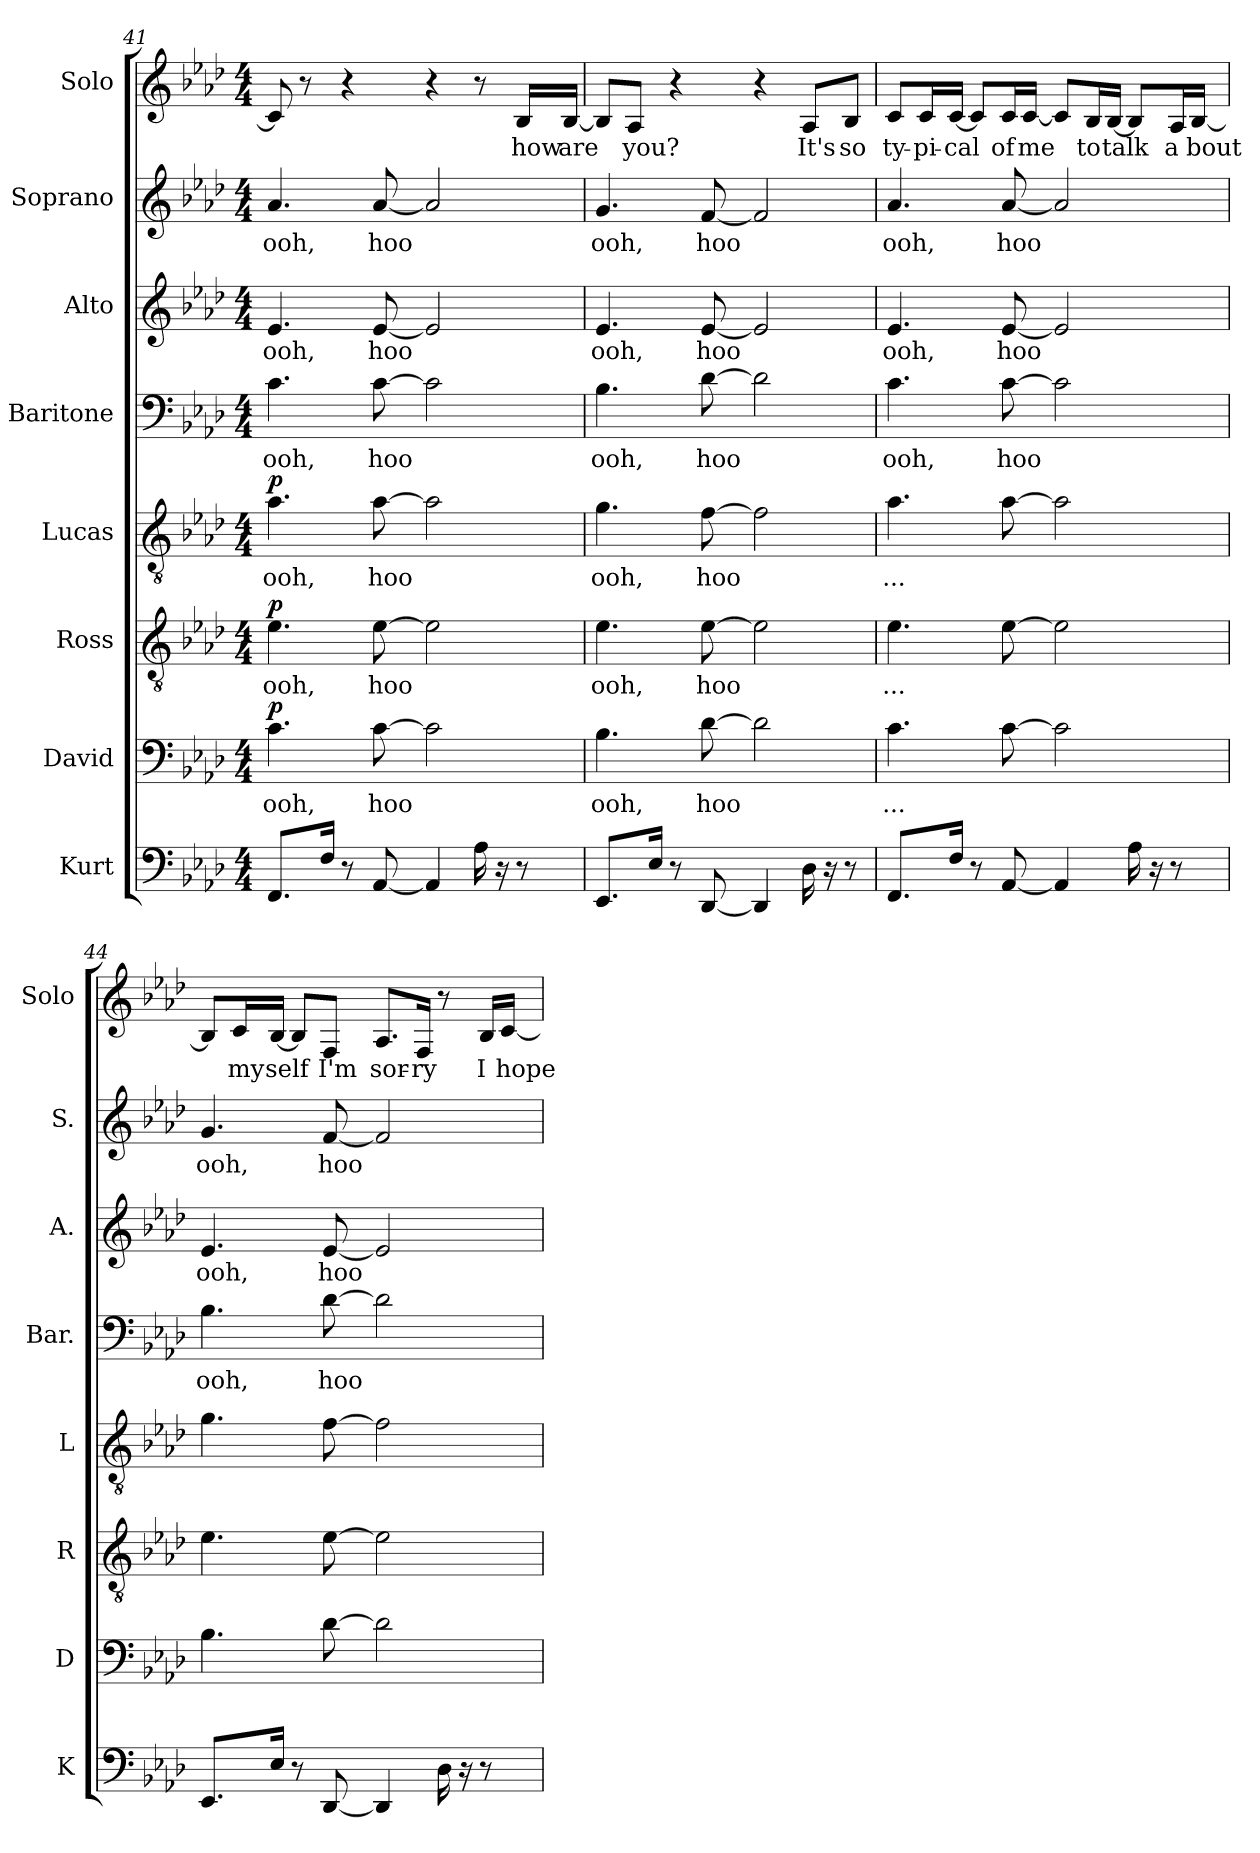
**kern	**kern	**text	**dynam	**kern	**text	**dynam	**kern	**text	**dynam	**kern	**text	**kern	**text	**kern	**text	**kern	**text
*part8	*part7	*part7	*part7	*part6	*part6	*part6	*part5	*part5	*part5	*part4	*part4	*part3	*part3	*part2	*part2	*part1	*part1
*staff8	*staff7	*staff7	*staff7	*staff6	*staff6	*staff6	*staff5	*staff5	*staff5	*staff4	*staff4	*staff3	*staff3	*staff2	*staff2	*staff1	*staff1
*I"Kurt	*I"David	*	*	*I"Ross	*	*	*I"Lucas	*	*	*I"Baritone	*	*I"Alto	*	*I"Soprano	*	*I"Solo	*
*I'K	*I'D	*	*	*I'R	*	*	*I'L	*	*	*I'Bar.	*	*I'A.	*	*I'S.	*	*I'Solo	*
*clefF4	*clefF4	*	*	*clefGv2	*	*	*clefGv2	*	*	*clefF4	*	*clefG2	*	*clefG2	*	*clefG2	*
*k[b-e-a-d-]	*k[b-e-a-d-]	*	*	*k[b-e-a-d-]	*	*	*k[b-e-a-d-]	*	*	*k[b-e-a-d-]	*	*k[b-e-a-d-]	*	*k[b-e-a-d-]	*	*k[b-e-a-d-]	*
*M4/4	*M4/4	*	*	*M4/4	*	*	*M4/4	*	*	*M4/4	*	*M4/4	*	*M4/4	*	*M4/4	*
=41	=41	=41	=41	=41	=41	=41	=41	=41	=41	=41	=41	=41	=41	=41	=41	=41	=41
!	!	!	!LO:DY:b	!	!	!LO:DY:b	!	!	!LO:DY:b	!	!	!	!	!	!	!	!
8.FF/L	4.c\	ooh,	p	4.e-\	ooh,	p	4.a-\	ooh,	p	4.c\	ooh,	4.e-/	ooh,	4.a-/	ooh,	8c/]	.
.	.	.	.	.	.	.	.	.	.	.	.	.	.	.	.	8r	.
16F/Jk	.	.	.	.	.	.	.	.	.	.	.	.	.	.	.	.	.
8r	.	.	.	.	.	.	.	.	.	.	.	.	.	.	.	4r	.
[8AA-/	[8c\	hoo	.	[8e-\	hoo	.	[8a-\	hoo	.	[8c\	hoo	[8e-/	hoo	[8a-/	hoo	.	.
4AA-/]	2c\]	.	.	2e-\]	.	.	2a-\]	.	.	2c\]	.	2e-/]	.	2a-/]	.	4r	.
16A-\	.	.	.	.	.	.	.	.	.	.	.	.	.	.	.	8r	.
16r	.	.	.	.	.	.	.	.	.	.	.	.	.	.	.	.	.
8r	.	.	.	.	.	.	.	.	.	.	.	.	.	.	.	16B-/LL	how
.	.	.	.	.	.	.	.	.	.	.	.	.	.	.	.	[16B-/JJ	are
!!LO:PB:g=z
=42	=42	=42	=42	=42	=42	=42	=42	=42	=42	=42	=42	=42	=42	=42	=42	=42	=42
8.EE-/L	4.B-\	ooh,	.	4.e-\	ooh,	.	4.g\	ooh,	.	4.B-\	ooh,	4.e-/	ooh,	4.g/	ooh,	8B-/L]	.
.	.	.	.	.	.	.	.	.	.	.	.	.	.	.	.	8A-/J	you?
16E-/Jk	.	.	.	.	.	.	.	.	.	.	.	.	.	.	.	.	.
8r	.	.	.	.	.	.	.	.	.	.	.	.	.	.	.	4r	.
[8DD-/	[8d-\	hoo	.	[8e-\	hoo	.	[8f\	hoo	.	[8d-\	hoo	[8e-/	hoo	[8f/	hoo	.	.
4DD-/]	2d-\]	.	.	2e-\]	.	.	2f\]	.	.	2d-\]	.	2e-/]	.	2f/]	.	4r	.
16D-\	.	.	.	.	.	.	.	.	.	.	.	.	.	.	.	8A-/L	It's
16r	.	.	.	.	.	.	.	.	.	.	.	.	.	.	.	.	.
8r	.	.	.	.	.	.	.	.	.	.	.	.	.	.	.	8B-/J	so
=43	=43	=43	=43	=43	=43	=43	=43	=43	=43	=43	=43	=43	=43	=43	=43	=43	=43
8.FF/L	4.c\	...	.	4.e-\	...	.	4.a-\	...	.	4.c\	ooh,	4.e-/	ooh,	4.a-/	ooh,	8c/L	ty-
.	.	.	.	.	.	.	.	.	.	.	.	.	.	.	.	16c/L	-pi-
16F/Jk	.	.	.	.	.	.	.	.	.	.	.	.	.	.	.	[16c/JJ	-cal
8r	.	.	.	.	.	.	.	.	.	.	.	.	.	.	.	8c/L]	.
[8AA-/	[8c\	.	.	[8e-\	.	.	[8a-\	.	.	[8c\	hoo	[8e-/	hoo	[8a-/	hoo	16c/L	of
.	.	.	.	.	.	.	.	.	.	.	.	.	.	.	.	[16c/JJ	me
4AA-/]	2c\]	.	.	2e-\]	.	.	2a-\]	.	.	2c\]	.	2e-/]	.	2a-/]	.	8c/L]	.
.	.	.	.	.	.	.	.	.	.	.	.	.	.	.	.	16B-/L	to
.	.	.	.	.	.	.	.	.	.	.	.	.	.	.	.	[16B-/JJ	talk
16A-\	.	.	.	.	.	.	.	.	.	.	.	.	.	.	.	8B-/L]	.
16r	.	.	.	.	.	.	.	.	.	.	.	.	.	.	.	.	.
8r	.	.	.	.	.	.	.	.	.	.	.	.	.	.	.	16A-/L	a
.	.	.	.	.	.	.	.	.	.	.	.	.	.	.	.	[16B-/JJ	bout
!!LO:PB:g=z
=44	=44	=44	=44	=44	=44	=44	=44	=44	=44	=44	=44	=44	=44	=44	=44	=44	=44
8.EE-/L	4.B-\	.	.	4.e-\	.	.	4.g\	.	.	4.B-\	ooh,	4.e-/	ooh,	4.g/	ooh,	8B-/L]	.
.	.	.	.	.	.	.	.	.	.	.	.	.	.	.	.	16c/L	my
16E-/Jk	.	.	.	.	.	.	.	.	.	.	.	.	.	.	.	[16B-/JJ	self
8r	.	.	.	.	.	.	.	.	.	.	.	.	.	.	.	8B-/L]	.
[8DD-/	[8d-\	.	.	[8e-\	.	.	[8f\	.	.	[8d-\	hoo	[8e-/	hoo	[8f/	hoo	8F/J	I'm
4DD-/]	2d-\]	.	.	2e-\]	.	.	2f\]	.	.	2d-\]	.	2e-/]	.	2f/]	.	8.A-/L	sor-
.	.	.	.	.	.	.	.	.	.	.	.	.	.	.	.	16F/Jk	-ry
16D-\	.	.	.	.	.	.	.	.	.	.	.	.	.	.	.	8r	.
16r	.	.	.	.	.	.	.	.	.	.	.	.	.	.	.	.	.
8r	.	.	.	.	.	.	.	.	.	.	.	.	.	.	.	16B-/LL	I
.	.	.	.	.	.	.	.	.	.	.	.	.	.	.	.	[16c/JJ	hope
=	=	=	=	=	=	=	=	=	=	=	=	=	=	=	=	=	=
*-	*-	*-	*-	*-	*-	*-	*-	*-	*-	*-	*-	*-	*-	*-	*-	*-	*-
